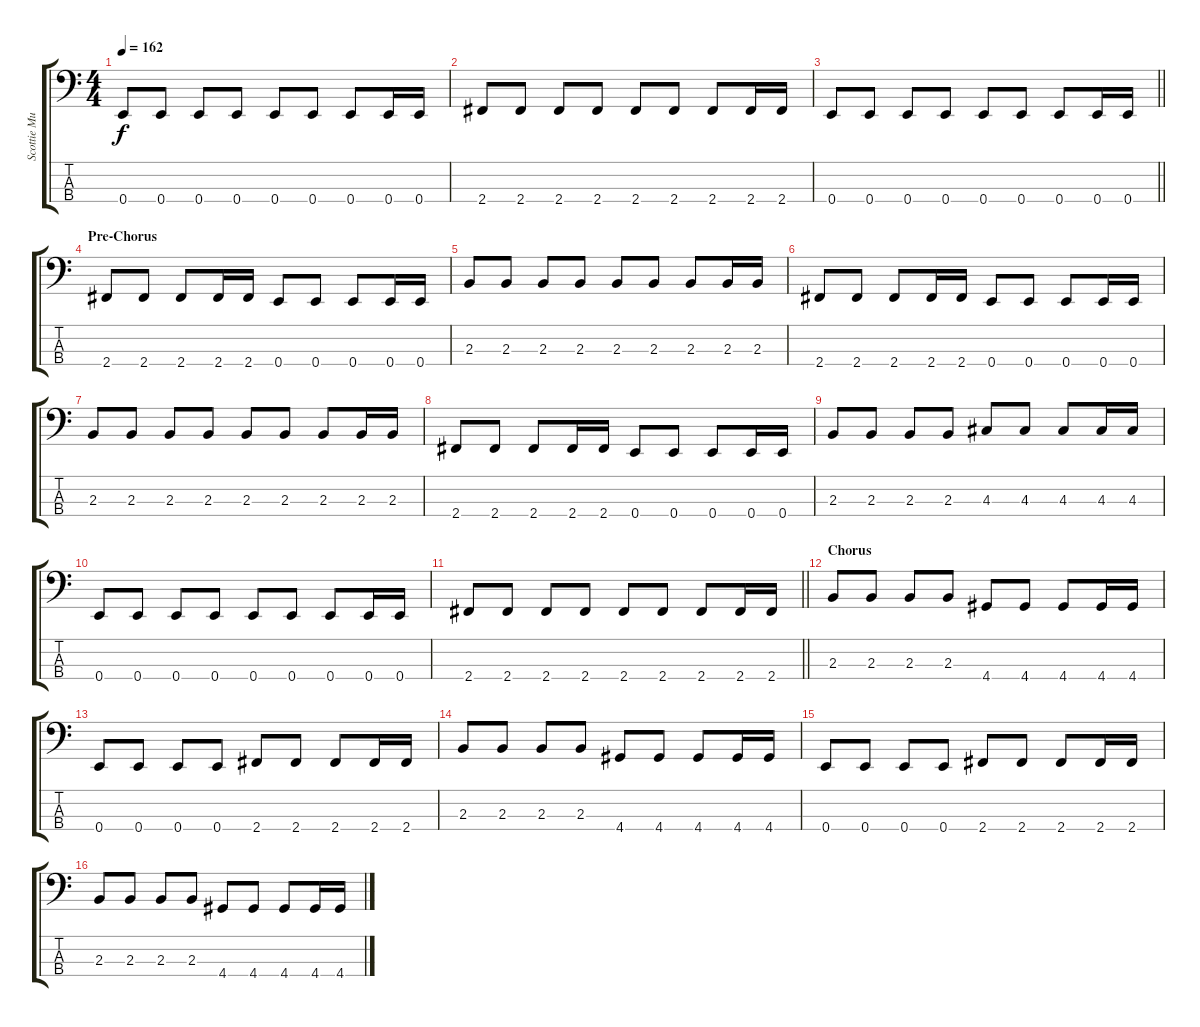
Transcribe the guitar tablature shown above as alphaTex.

\track ("Scottie Murphy - Bass" "Scottie Mu") {instrument electricbasspick}
\staff {score tabs}
\tuning (G2 D2 A1 E1) {hide}
\ts (4 4)
\tempo 162
\clef f4
\ks c
0.4.8{dy f} 0.4.8 0.4.8 0.4.8 0.4.8 0.4.8 0.4.8 0.4.16 0.4.16 |
2.4.8 2.4.8 2.4.8 2.4.8 2.4.8 2.4.8 2.4.8 2.4.16 2.4.16 |
\barLineRight lightlight
0.4.8 0.4.8 0.4.8 0.4.8 0.4.8 0.4.8 0.4.8 0.4.16 0.4.16 |
\section ("" "Pre-Chorus")
2.4.8 2.4.8 2.4.8 2.4.16 2.4.16 0.4.8 0.4.8 0.4.8 0.4.16 0.4.16 |
2.3.8 2.3.8 2.3.8 2.3.8 2.3.8 2.3.8 2.3.8 2.3.16 2.3.16 |
2.4.8 2.4.8 2.4.8 2.4.16 2.4.16 0.4.8 0.4.8 0.4.8 0.4.16 0.4.16 |
2.3.8 2.3.8 2.3.8 2.3.8 2.3.8 2.3.8 2.3.8 2.3.16 2.3.16 |
2.4.8 2.4.8 2.4.8 2.4.16 2.4.16 0.4.8 0.4.8 0.4.8 0.4.16 0.4.16 |
2.3.8 2.3.8 2.3.8 2.3.8 4.3.8 4.3.8 4.3.8 4.3.16 4.3.16 |
0.4.8 0.4.8 0.4.8 0.4.8 0.4.8 0.4.8 0.4.8 0.4.16 0.4.16 |
\barLineRight lightlight
2.4.8 2.4.8 2.4.8 2.4.8 2.4.8 2.4.8 2.4.8 2.4.16 2.4.16 |
\section ("" "Chorus")
2.3.8 2.3.8 2.3.8 2.3.8 4.4.8 4.4.8 4.4.8 4.4.16 4.4.16 |
0.4.8 0.4.8 0.4.8 0.4.8 2.4.8 2.4.8 2.4.8 2.4.16 2.4.16 |
2.3.8 2.3.8 2.3.8 2.3.8 4.4.8 4.4.8 4.4.8 4.4.16 4.4.16 |
0.4.8 0.4.8 0.4.8 0.4.8 2.4.8 2.4.8 2.4.8 2.4.16 2.4.16 |
2.3.8 2.3.8 2.3.8 2.3.8 4.4.8 4.4.8 4.4.8 4.4.16 4.4.16
